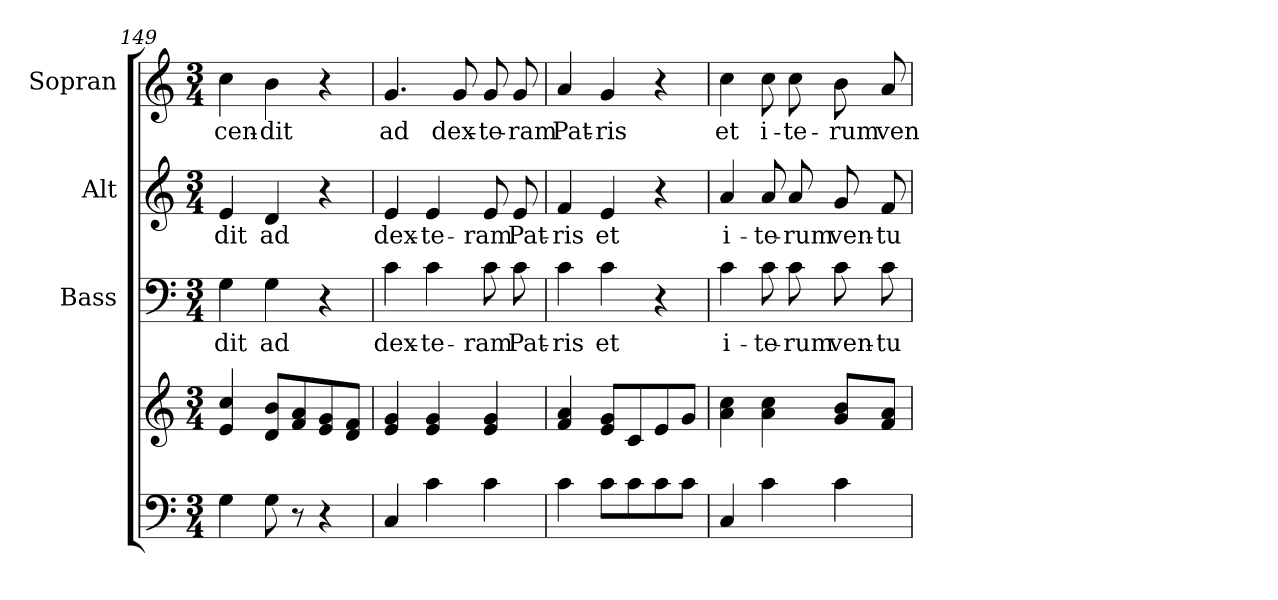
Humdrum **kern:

**kern	**kern	**kern	**text	**kern	**text	**kern	**text
*part4	*part4	*part3	*part3	*part2	*part2	*part1	*part1
*staff5	*staff4	*staff3	*staff3	*staff2	*staff2	*staff1	*staff1
*	*	*I"Bass	*	*I"Alt	*	*I"Sopran	*
*	*	*I'B.	*	*I'A.	*	*I'S.	*
*clefF4	*clefG2	*clefF4	*	*clefG2	*	*clefG2	*
*k[]	*k[]	*k[]	*	*k[]	*	*k[]	*
*C:	*C:	*C:	*	*C:	*	*C:	*
*M3/4	*M3/4	*M3/4	*	*M3/4	*	*M3/4	*
=149	=149	=149	=149	=149	=149	=149	=149
!	!	!	!LO:LY:b	!	!LO:LY:b	!	!LO:LY:b
4G\	4e/ 4cc/	4G\	-dit	4e/	-dit	4cc\	-cen-
!	!	!	!LO:LY:b	!	!LO:LY:b	!	!LO:LY:b
8G\	8d/ 8b/L	4G\	ad	4d/	ad	4b\	-dit
8r	8f/ 8a/	.	.	.	.	.	.
4r	8e/ 8g/	4r	.	4r	.	4r	.
.	8d/ 8f/J	.	.	.	.	.	.
=150	=150	=150	=150	=150	=150	=150	=150
!	!	!	!LO:LY:b	!	!LO:LY:b	!	!LO:LY:b
4C/	4e/ 4g/	4c\	dex-	4e/	dex-	4.g/	ad
!	!	!	!LO:LY:b	!	!LO:LY:b	!	!
4c\	4e/ 4g/	4c\	-te-	4e/	-te-	.	.
!	!	!	!	!	!	!	!LO:LY:b
.	.	.	.	.	.	8g/	dex-
!	!	!	!LO:LY:b	!	!LO:LY:b	!	!LO:LY:b
4c\	4e/ 4g/	8c\	-ram	8e/	-ram	8g/	-te-
!	!	!	!LO:LY:b	!	!LO:LY:b	!	!LO:LY:b
.	.	8c\	Pat-	8e/	Pat-	8g/	-ram
=151	=151	=151	=151	=151	=151	=151	=151
!	!	!	!LO:LY:b	!	!LO:LY:b	!	!LO:LY:b
4c\	4f/ 4a/	4c\	-ris	4f/	-ris	4a/	Pat-
!	!	!	!LO:LY:b	!	!LO:LY:b	!	!LO:LY:b
8c\L	8e/ 8g/L	4c\	et	4e/	et	4g/	-ris
8c\	8c/	.	.	.	.	.	.
8c\	8e/	4r	.	4r	.	4r	.
8c\J	8g/J	.	.	.	.	.	.
=152	=152	=152	=152	=152	=152	=152	=152
!	!	!	!LO:LY:b	!	!LO:LY:b	!	!LO:LY:b
4C/	4a\ 4cc\	4c\	i-	4a/	i-	4cc\	et
!	!	!	!LO:LY:b	!	!LO:LY:b	!	!LO:LY:b
4c\	4a\ 4cc\	8c\	-te-	8a/	-te-	8cc\	i-
!	!	!	!LO:LY:b	!	!LO:LY:b	!	!LO:LY:b
.	.	8c\	-rum	8a/	-rum	8cc\	-te-
!	!	!	!LO:LY:b	!	!LO:LY:b	!	!LO:LY:b
4c\	8g/ 8b/L	8c\	ven-	8g/	ven-	8b\	-rum
!	!	!	!LO:LY:b	!	!LO:LY:b	!	!LO:LY:b
.	8f/ 8a/J	8c\	-tu-	8f/	-tu-	8a/	ven-
=	=	=	=	=	=	=	=
*-	*-	*-	*-	*-	*-	*-	*-
